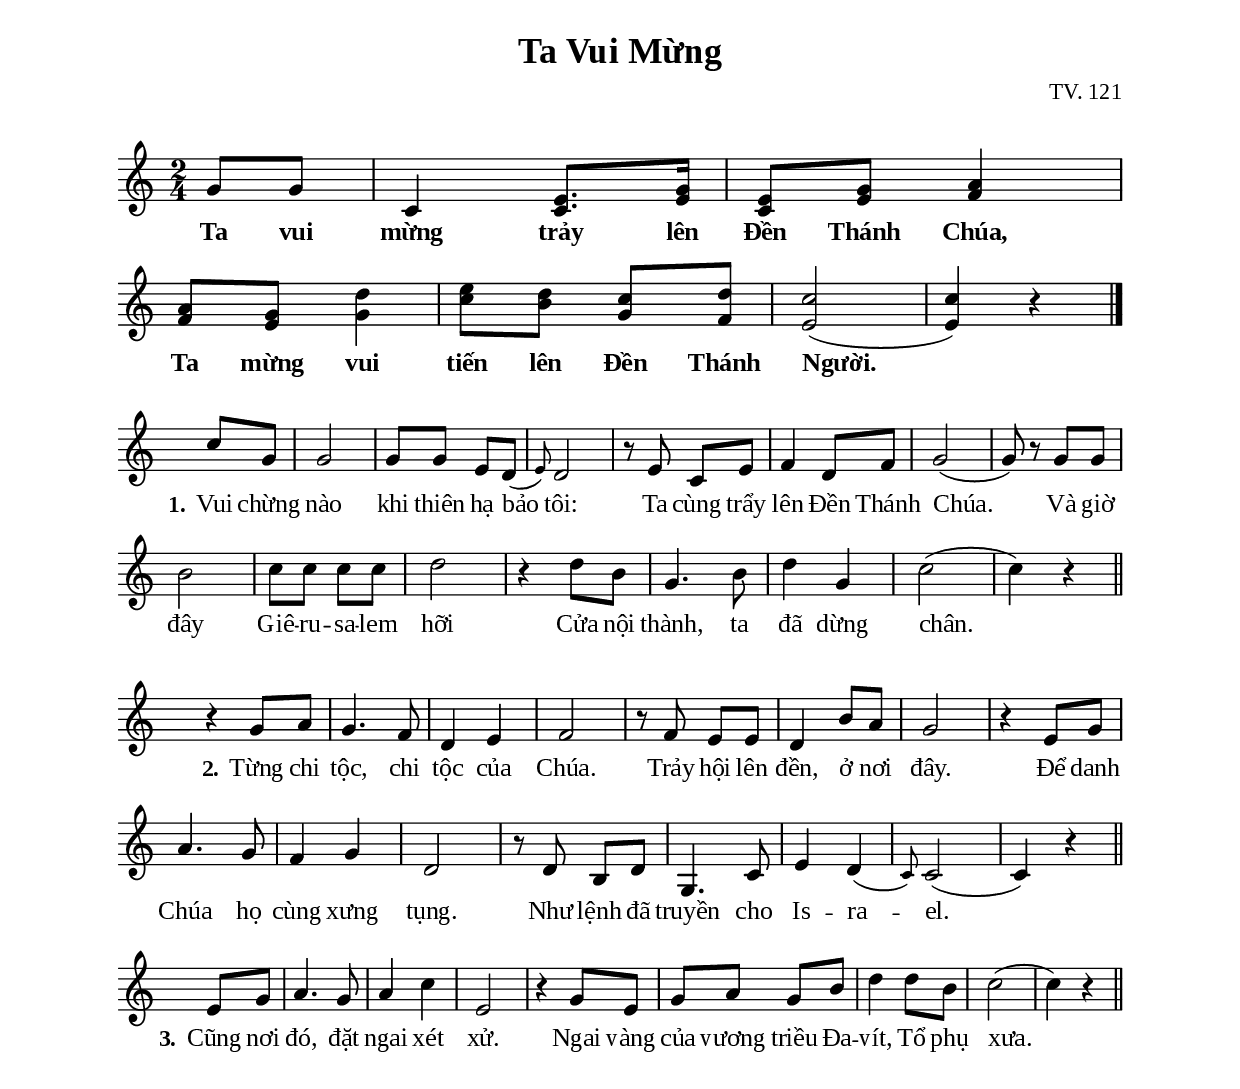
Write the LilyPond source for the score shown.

% Cài đặt chung
\version "2.20.0"
\include "english.ly"

\header {
  title = "Ta Vui Mừng"
  composer = "TV. 121"
  arranger = " "
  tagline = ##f
}

global = {
  \key c \major
  \time 2/4
}

\paper {
  #(set-paper-size "a4")
  top-margin = 20\mm
  bottom-margin = 15\mm
  left-margin = 20\mm
  right-margin = 20\mm
  indent = #0
  #(define fonts
	 (make-pango-font-tree "Liberation Serif"
	 		       "Liberation Serif"
			       "Liberation Serif"
			       (/ 20 20)))
}

% Nhạc điệp khúc
nhacDiepKhuc = \relative c'' {
  \override Lyrics.LyricSpace.minimum-distance = #4.0
  \override Score.BarNumber.break-visibility = ##(#f #f #f)
  \partial 4 g8 g |
  c,4
  <<
    {
      e8. g16 |
      e8 g a4 |
      a8 g d'4 |
      e8 d c d |
      c2 ( |
      c4 r
    }
    {
      c,8. e16 |
      c8 e f4 |
      f8 e g4 |
      c8 b g f |
      e2 ( |
      e4) r
    }
  >>
  \bar "|."
}

% Nhạc phiên khúc
nhacPhienKhucMot = \relative c'' {
  \override Score.BarNumber.break-visibility = ##(#f #f #f)
  \partial 4 c8 g |
  g2 |
  g8 g e d (\grace e8) |
  d2 |
  r8 e c e |
  f4 d8 f |
  g2 ( |
  g8) r g g |
  b2 |
  c8 c c c |
  d2 |
  r4 d8 b |
  g4. b8 |
  d4 g, |
  c2 ( |
  c4) r \bar "||"
}

nhacPhienKhucHai = \relative c'' {
  \override Score.BarNumber.break-visibility = ##(#f #f #f)
  r4 g8 a |
  g4. f8 |
  d4 e |
  f2 |
  r8 f e e |
  d4 b'8 a |
  g2 |
  r4 e8 g |
  a4. g8 |
  f4 g |
  d2 |
  r8 d b d |
  g,4. c8 |
  e4 d (\grace c8) |
  c2 ( |
  c4) r4 \bar "||"
}

nhacPhienKhucBa = \relative c' {
  \override Score.BarNumber.break-visibility = ##(#f #f #f)
  \partial 4 e8 g |
  a4. g8 |
  a4 c |
  e,2 |
  r4 g8 e |
  g a g b |
  d4 d8 b |
  c2 ( |
  c4) r \bar "||"
}

% Lời điệp khúc
loiDiepKhuc = \lyricmode {
  \override Lyrics.LyricText.font-series = #'bold
  Ta vui mừng trảy lên Đền Thánh Chúa,
  Ta mừng vui tiến lên Đền Thánh Người.
}

% Lời phiên khúc
loiPhienKhucMot = \lyricmode {
  \set stanza = #"1."
  Vui chừng nào khi thiên hạ bảo tôi:
  Ta cùng trẩy lên Đền Thánh Chúa.
  Và giờ đây Giê -- ru -- sa -- lem hỡi
  Cửa nội thành, ta đã dừng chân.
}

loiPhienKhucHai = \lyricmode {
  \set stanza = #"2."
  Từng chi tộc, chi tộc của Chúa.
  Trảy hội lên đền, ở nơi đây.
  Để danh Chúa họ cùng xưng tụng.
  Như lệnh đã truyền cho Is -- ra -- el.
}

loiPhienKhucBa = \lyricmode {
  \set stanza = #"3."
  Cũng nơi đó, đặt ngai xét xử.
  Ngai vàng của vương triều Đa -- vít, Tổ phụ xưa.
}


% Dàn trang
\score {
  \new ChoirStaff <<
    \new Staff = chorus <<
      \new Voice = "sopranos" {
        \global \nhacDiepKhuc
      }
    >>
    \new Lyrics \lyricsto sopranos \loiDiepKhuc
  >>
}

\score {
  \new ChoirStaff <<
    \new Staff = verses <<
      \override Staff.TimeSignature.transparent = ##t
      \new Voice = "verse" {
        \global \stemNeutral \nhacPhienKhucMot
      }
    >>
    \new Lyrics \lyricsto verse \loiPhienKhucMot
  >>
}

\score {
  \new ChoirStaff <<
    \new Staff = verses <<
      \override Staff.TimeSignature.transparent = ##t
      \new Voice = "verse" {
        \global \stemNeutral \nhacPhienKhucHai
      }
    >>
    \new Lyrics \lyricsto verse \loiPhienKhucHai
  >>
}

\score {
  \new ChoirStaff <<
    \new Staff = verses <<
      \override Staff.TimeSignature.transparent = ##t
      \new Voice = "verse" {
        \global \stemNeutral \nhacPhienKhucBa
      }
    >>
    \new Lyrics \lyricsto verse \loiPhienKhucBa
  >>
}
